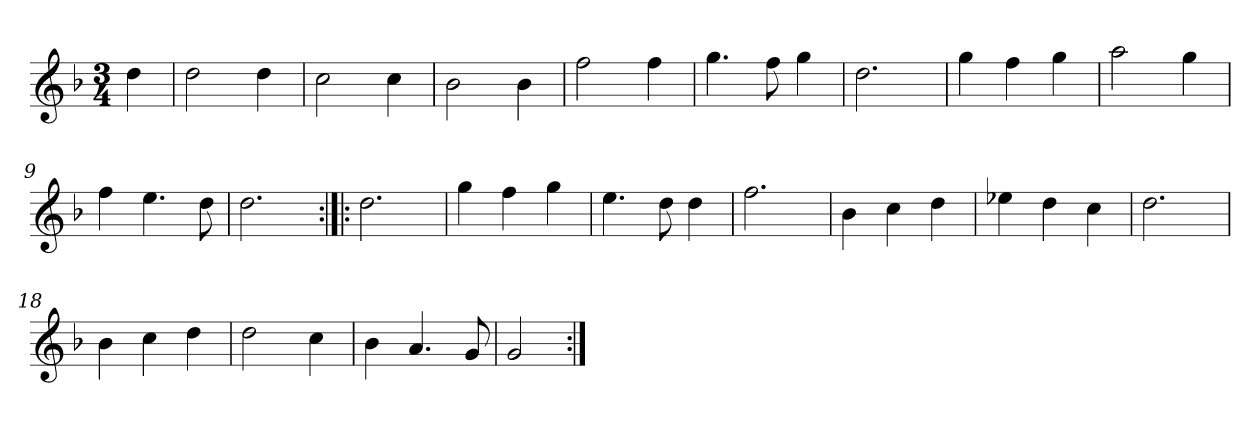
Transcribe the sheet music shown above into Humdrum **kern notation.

**kern
*part1
*staff1
*clefG2
*k[b-]
*d:
*M3/4
*MM120
=
4dd
=1
2dd
4dd
=2
2cc
4cc
=3
2b-
4b-
=4
2ff
4ff
=5
4.gg
8ff
4gg
=6
2.dd
=7
4gg
4ff
4gg
=8
2aa
4gg
=9
4ff
4.ee
8dd
=10
2.dd
=11:|!|:
2.dd
=12
4gg
4ff
4gg
=13
4.ee
8dd
4dd
=14
2.ff
=15
4b-
4cc
4dd
=16
4ee-X
4dd
4cc
=17
2.dd
=18
4b-
4cc
4dd
=19
2dd
4cc
=20
4b-
4.a
8g
=21
2g
=:|!
*-
